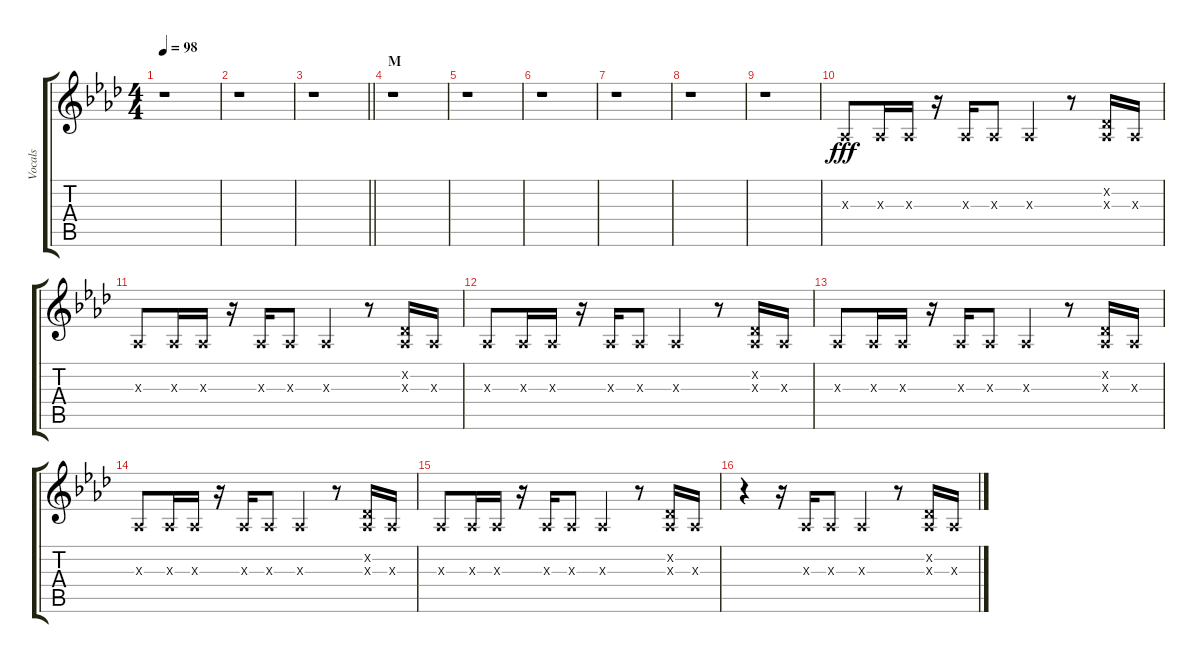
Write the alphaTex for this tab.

\track ("Vocals" "Vocals") {instrument voiceoohs}
\staff {score tabs}
\tuning (E4 B3 G3 D3 A2 E2) {hide}
\ts (4 4)
\tempo 98
\clef g2
\ks ab
r.1{dy fff} |
r.1 |
\barLineRight lightlight
r.1 |
\section ("" "M")
r.1 |
r.1 |
r.1 |
r.1 |
r.1 |
r.1 |
1.3{x}.8 1.3{x}.16 1.3{x}.16 r.16 1.3{x}.16 1.3{x}.8 1.3{x}.4 r.8 (2.2{x} 1.3{x}).16 1.3{x}.16 |
1.3{x}.8 1.3{x}.16 1.3{x}.16 r.16 1.3{x}.16 1.3{x}.8 1.3{x}.4 r.8 (2.2{x} 1.3{x}).16 1.3{x}.16 |
1.3{x}.8 1.3{x}.16 1.3{x}.16 r.16 1.3{x}.16 1.3{x}.8 1.3{x}.4 r.8 (2.2{x} 1.3{x}).16 1.3{x}.16 |
1.3{x}.8 1.3{x}.16 1.3{x}.16 r.16 1.3{x}.16 1.3{x}.8 1.3{x}.4 r.8 (2.2{x} 1.3{x}).16 1.3{x}.16 |
1.3{x}.8 1.3{x}.16 1.3{x}.16 r.16 1.3{x}.16 1.3{x}.8 1.3{x}.4 r.8 (2.2{x} 1.3{x}).16 1.3{x}.16 |
1.3{x}.8 1.3{x}.16 1.3{x}.16 r.16 1.3{x}.16 1.3{x}.8 1.3{x}.4 r.8 (2.2{x} 1.3{x}).16 1.3{x}.16 |
r.4 r.16 1.3{x}.16 1.3{x}.8 1.3{x}.4 r.8 (2.2{x} 1.3{x}).16 1.3{x}.16
